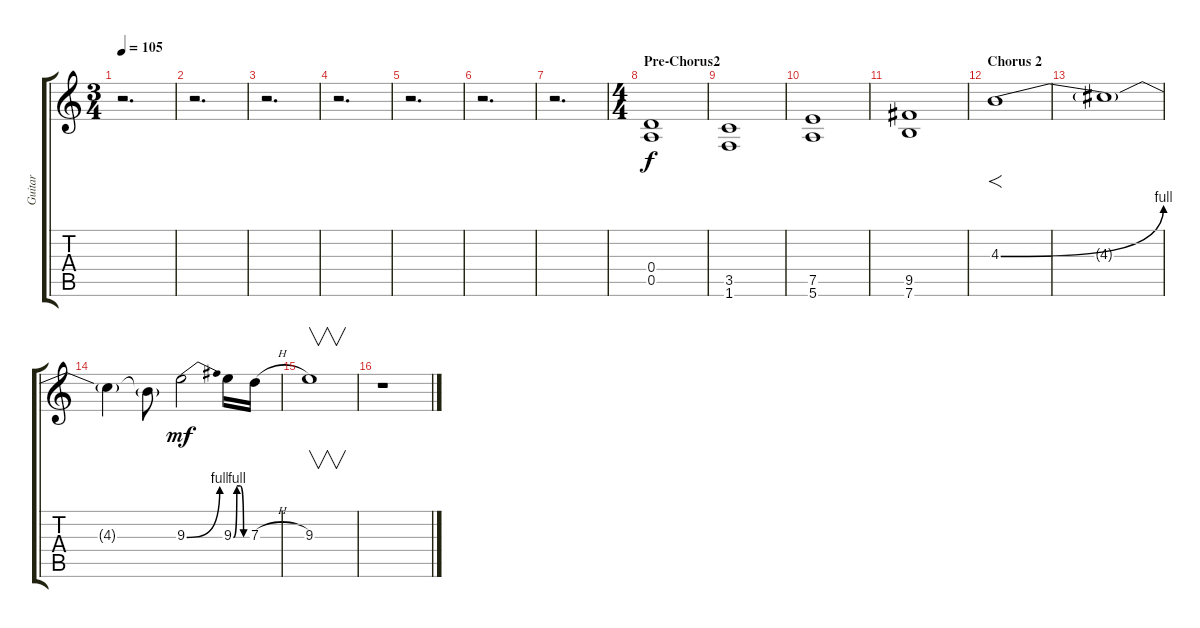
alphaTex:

\track ("Guitar" "Guitar") {instrument distortionguitar}
\staff {score tabs}
\tuning (E4 B3 G3 D3 A2 E2) {hide}
\ts (3 4)
\tempo 105
\clef g2
\ks c
r.2{d dy mf} |
r.2{d} |
r.2{d} |
r.2{d} |
r.2{d} |
r.2{d} |
r.2{d} |
\ts (4 4)
\section ("" "Pre-Chorus2")
(0.4 0.5).1{dy f} |
(3.5 1.6).1 |
(7.5 5.6).1 |
(9.5 7.6).1 |
\section ("" "Chorus 2")
4.3{be (bend 0 0 60 4)}.1{f} |
4.3{t}.1 |
4.3{t}.4 4.3{t}.8 9.3{be (bend 0 0 60 4)}.2{dy mf} 9.3{be (custom 0 0 15 4 30 4 45 0 60 0)}.16 7.3{h}.16 |
9.3.1{v} |
r.1
